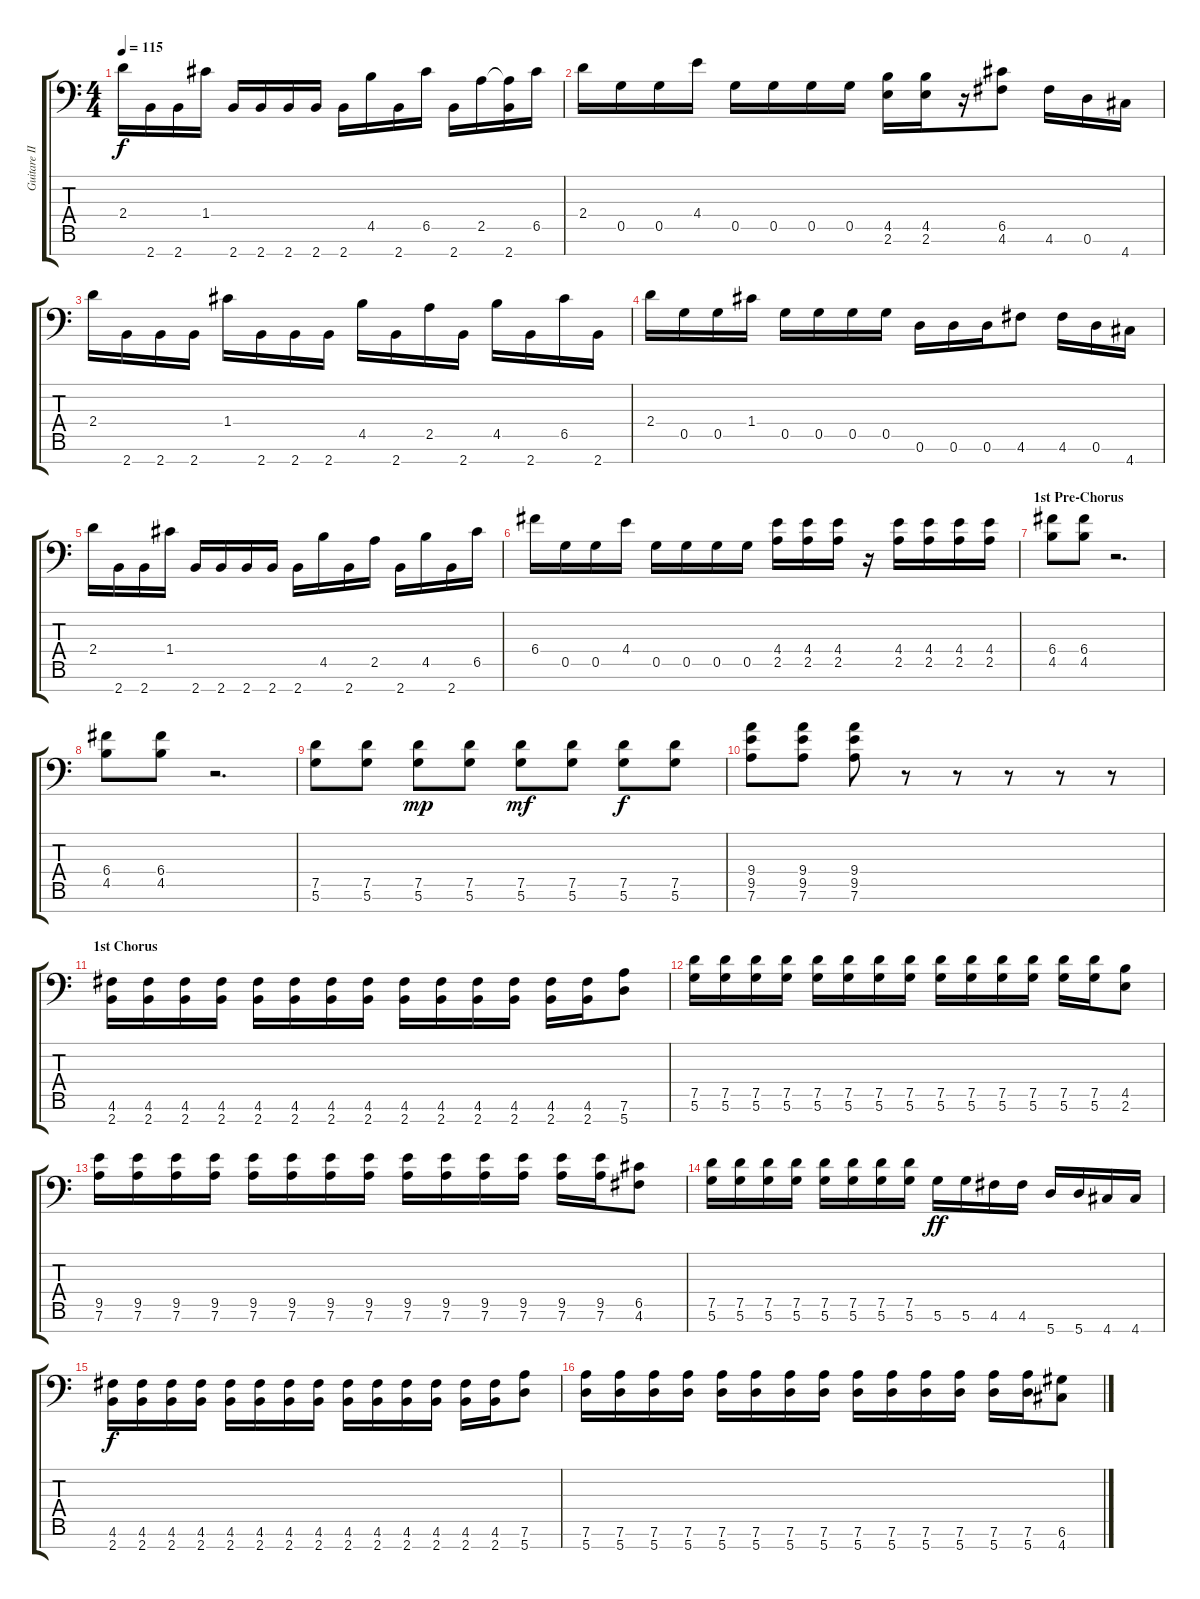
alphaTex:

\track ("Guitare II" "Guitare II") {instrument distortionguitar}
\staff {score tabs}
\tuning (D4 A3 F3 C3 G2 D2 A1) {hide}
\ts (4 4)
\tempo 115
\clef f4
\ks c
2.4.16{dy f} 2.7.16 2.7.16 1.4.16 2.7.16 2.7.16 2.7.16 2.7.16 2.7.16 4.5.16 2.7.16 6.5.16 2.7.16 2.5.16 (2.5{t} 2.7).16 6.5.16 |
2.4.16 0.5.16 0.5.16 4.4.16 0.5.16 0.5.16 0.5.16 0.5.16 (4.5 2.6).16 (4.5 2.6).16 r.16 (6.5 4.6).8 4.6.16 0.6.16 4.7.16 |
2.4.16 2.7.16 2.7.16 2.7.16 1.4.16 2.7.16 2.7.16 2.7.16 4.5.16 2.7.16 2.5.16 2.7.16 4.5.16 2.7.16 6.5.16 2.7.16 |
2.4.16 0.5.16 0.5.16 1.4.16 0.5.16 0.5.16 0.5.16 0.5.16 0.6.16 0.6.16 0.6.16 4.6.8 4.6.16 0.6.16 4.7.16 |
2.4.16 2.7.16 2.7.16 1.4.16 2.7.16 2.7.16 2.7.16 2.7.16 2.7.16 4.5.16 2.7.16 2.5.16 2.7.16 4.5.16 2.7.16 6.5.16 |
6.4.16 0.5.16 0.5.16 4.4.16 0.5.16 0.5.16 0.5.16 0.5.16 (4.4 2.5).16 (4.4 2.5).16 (4.4 2.5).16 r.16 (4.4 2.5).16 (4.4 2.5).16 (4.4 2.5).16 (4.4 2.5).16 |
\section ("" "1st Pre-Chorus")
(6.4 4.5).8 (6.4 4.5).8 r.2{d} |
(6.4 4.5).8 (6.4 4.5).8 r.2{d} |
(7.5 5.6).8 (7.5 5.6).8 (7.5 5.6).8{dy mp} (7.5 5.6).8 (7.5 5.6).8{dy mf} (7.5 5.6).8 (7.5 5.6).8{dy f} (7.5 5.6).8 |
(9.4 9.5 7.6).8 (9.4 9.5 7.6).8 (9.4 9.5 7.6).8 r.8 r.8 r.8 r.8 r.8 |
\section ("" "1st Chorus")
(4.6 2.7).16 (4.6 2.7).16 (4.6 2.7).16 (4.6 2.7).16 (4.6 2.7).16 (4.6 2.7).16 (4.6 2.7).16 (4.6 2.7).16 (4.6 2.7).16 (4.6 2.7).16 (4.6 2.7).16 (4.6 2.7).16 (4.6 2.7).16 (4.6 2.7).16 (7.6 5.7).8 |
(7.5 5.6).16 (7.5 5.6).16 (7.5 5.6).16 (7.5 5.6).16 (7.5 5.6).16 (7.5 5.6).16 (7.5 5.6).16 (7.5 5.6).16 (7.5 5.6).16 (7.5 5.6).16 (7.5 5.6).16 (7.5 5.6).16 (7.5 5.6).16 (7.5 5.6).16 (4.5 2.6).8 |
(9.5 7.6).16 (9.5 7.6).16 (9.5 7.6).16 (9.5 7.6).16 (9.5 7.6).16 (9.5 7.6).16 (9.5 7.6).16 (9.5 7.6).16 (9.5 7.6).16 (9.5 7.6).16 (9.5 7.6).16 (9.5 7.6).16 (9.5 7.6).16 (9.5 7.6).16 (6.5 4.6).8 |
(7.5 5.6).16 (7.5 5.6).16 (7.5 5.6).16 (7.5 5.6).16 (7.5 5.6).16 (7.5 5.6).16 (7.5 5.6).16 (7.5 5.6).16 5.6.16{dy ff} 5.6.16 4.6.16 4.6.16 5.7.16 5.7.16 4.7.16 4.7.16 |
(4.6 2.7).16{dy f} (4.6 2.7).16 (4.6 2.7).16 (4.6 2.7).16 (4.6 2.7).16 (4.6 2.7).16 (4.6 2.7).16 (4.6 2.7).16 (4.6 2.7).16 (4.6 2.7).16 (4.6 2.7).16 (4.6 2.7).16 (4.6 2.7).16 (4.6 2.7).16 (7.6 5.7).8 |
(7.6 5.7).16 (7.6 5.7).16 (7.6 5.7).16 (7.6 5.7).16 (7.6 5.7).16 (7.6 5.7).16 (7.6 5.7).16 (7.6 5.7).16 (7.6 5.7).16 (7.6 5.7).16 (7.6 5.7).16 (7.6 5.7).16 (7.6 5.7).16 (7.6 5.7).16 (6.6 4.7).8
